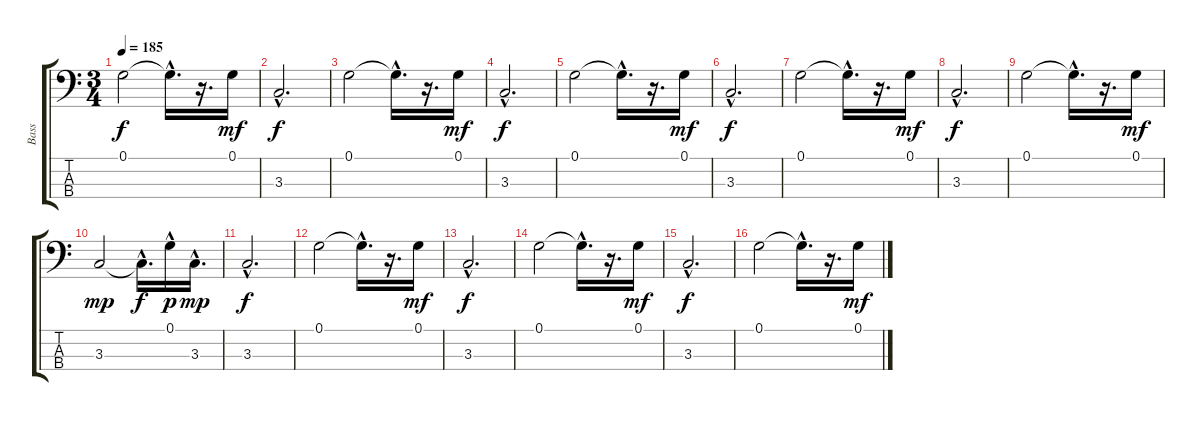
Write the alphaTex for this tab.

\track ("Bass   " "Bass   ") {instrument acousticbass}
\staff {score tabs}
\tuning (G2 D2 A1 E1) {hide}
\ts (3 4)
\tempo 185
\clef f4
\ks c
0.1.2{dy f} 0.1{hac t}.16{d} r.16{d} 0.1.16{dy mf} |
3.3{hac}.2{d dy f} |
0.1.2 0.1{hac t}.16{d} r.16{d} 0.1.16{dy mf} |
3.3{hac}.2{d dy f} |
0.1.2 0.1{hac t}.16{d} r.16{d} 0.1.16{dy mf} |
3.3{hac}.2{d dy f} |
0.1.2 0.1{hac t}.16{d} r.16{d} 0.1.16{dy mf} |
3.3{hac}.2{d dy f} |
0.1.2 0.1{hac t}.16{d} r.16{d} 0.1.16{dy mf} |
3.3.2{dy mp} 3.3{hac t}.16{d dy f} 0.1{hac}.16{dy p} 3.3{hac}.16{d dy mp} |
3.3{hac}.2{d dy f} |
0.1.2 0.1{hac t}.16{d} r.16{d} 0.1.16{dy mf} |
3.3{hac}.2{d dy f} |
0.1.2 0.1{hac t}.16{d} r.16{d} 0.1.16{dy mf} |
3.3{hac}.2{d dy f} |
0.1.2 0.1{hac t}.16{d} r.16{d} 0.1.16{dy mf}
